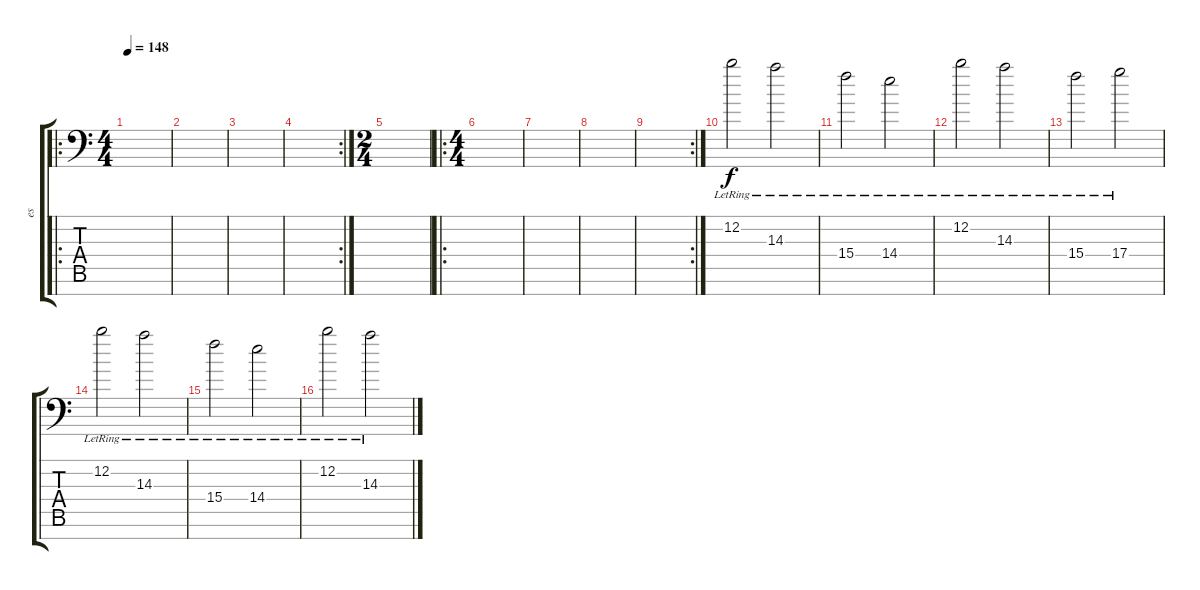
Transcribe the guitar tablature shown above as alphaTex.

\track ("es" "es") {instrument distortionguitar}
\staff {score tabs}
\tuning (E4 B3 G3 D3 A2 E2 A1) {hide}
\ro
\ts (4 4)
\tempo 148
\clef f4
\ks c
|
|
|
\rc 2
|
\ts (2 4)
|
\ro
\ts (4 4)
|
|
|
\rc 2
|
12.2{lr}.2{instrument acousticguitarsteel} 14.3{lr}.2 |
15.4{lr}.2 14.4{lr}.2 |
12.2{lr}.2{instrument acousticguitarsteel} 14.3{lr}.2 |
15.4{lr}.2 17.4{lr}.2 |
12.2{lr}.2{instrument acousticguitarsteel} 14.3{lr}.2 |
15.4{lr}.2 14.4{lr}.2 |
12.2{lr}.2{instrument acousticguitarsteel} 14.3{lr}.2
